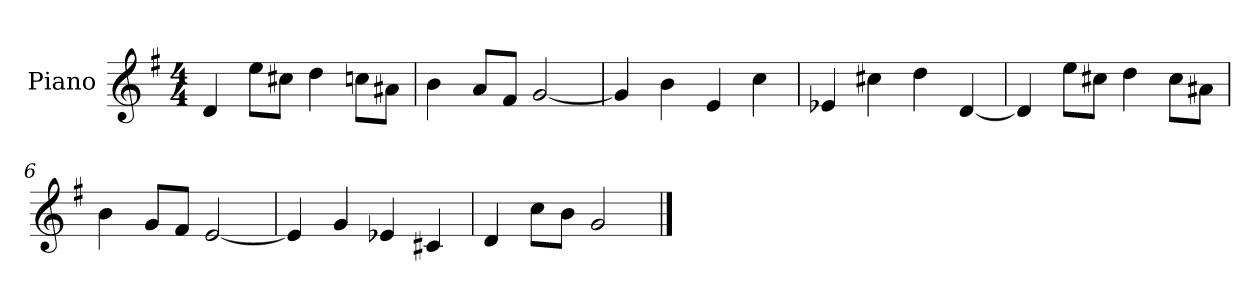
**kern
*part1
*staff1
*I"Piano
*I'Pno.
*clefG2
*k[f#]
*M4/4
=1
4d/
8ee\L
8cc#X\J
4dd\
8ccn\L
8a#X\J
=2
4b\
8a/L
8f#/J
[2g/
=3
4g/]
4b\
4e/
4cc\
=4
4e-X/
4cc#X\
4dd\
[4d/
=5
4d/]
8ee\L
8cc#X\J
4dd\
8cc#\L
8a#X\J
=6
4b\
8g/L
8f#/J
[2e/
=7
4e/]
4g/
4e-X/
4c#X/
!!LO:LB:g=z
=8
4d/
8cc\L
8b\J
2g/
==
*-
